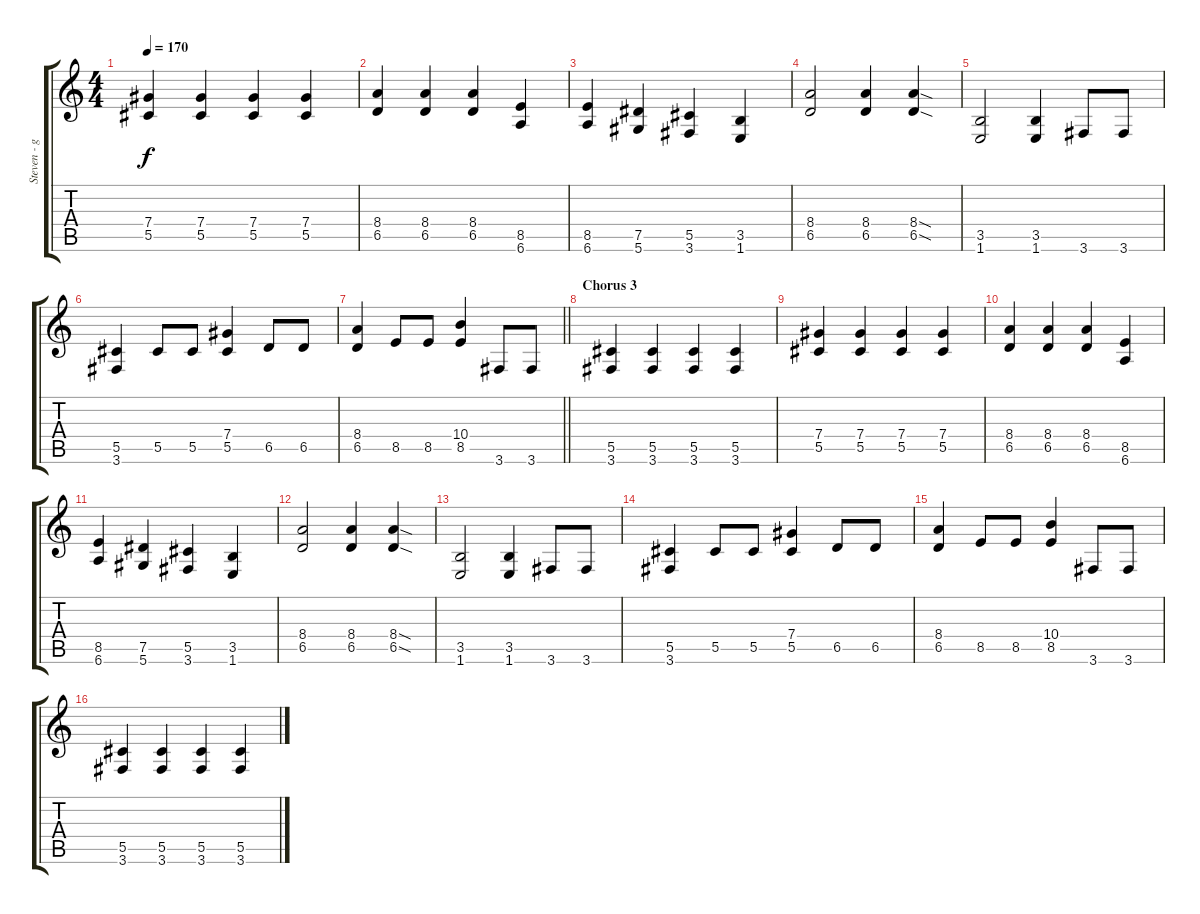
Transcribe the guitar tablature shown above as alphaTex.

\track ("Steven - gtr2" "Steven - g") {instrument electricguitarjazz}
\staff {score tabs}
\tuning (Eb4 Bb3 Gb3 Db3 Ab2 Eb2) {hide}
\ts (4 4)
\tempo 170
\clef g2
\ks c
(7.4 5.5).4{dy f} (7.4 5.5).4 (7.4 5.5).4 (7.4 5.5).4 |
(8.4 6.5).4 (8.4 6.5).4 (8.4 6.5).4 (8.5 6.6).4 |
(8.5 6.6).4 (7.5 5.6).4 (5.5 3.6).4 (3.5 1.6).4 |
(8.4 6.5).2 (8.4 6.5).4 (8.4{sod} 6.5{sod}).4 |
(3.5 1.6).2 (3.5 1.6).4 3.6.8 3.6.8 |
(5.5 3.6).4 5.5.8 5.5.8 (7.4 5.5).4 6.5.8 6.5.8 |
\barLineRight lightlight
(8.4 6.5).4 8.5.8 8.5.8 (10.4 8.5).4 3.6.8 3.6.8 |
\section ("" "Chorus 3")
(5.5 3.6).4 (5.5 3.6).4 (5.5 3.6).4 (5.5 3.6).4 |
(7.4 5.5).4 (7.4 5.5).4 (7.4 5.5).4 (7.4 5.5).4 |
(8.4 6.5).4 (8.4 6.5).4 (8.4 6.5).4 (8.5 6.6).4 |
(8.5 6.6).4 (7.5 5.6).4 (5.5 3.6).4 (3.5 1.6).4 |
(8.4 6.5).2 (8.4 6.5).4 (8.4{sod} 6.5{sod}).4 |
(3.5 1.6).2 (3.5 1.6).4 3.6.8 3.6.8 |
(5.5 3.6).4 5.5.8 5.5.8 (7.4 5.5).4 6.5.8 6.5.8 |
(8.4 6.5).4 8.5.8 8.5.8 (10.4 8.5).4 3.6.8 3.6.8 |
(5.5 3.6).4 (5.5 3.6).4 (5.5 3.6).4 (5.5 3.6).4
